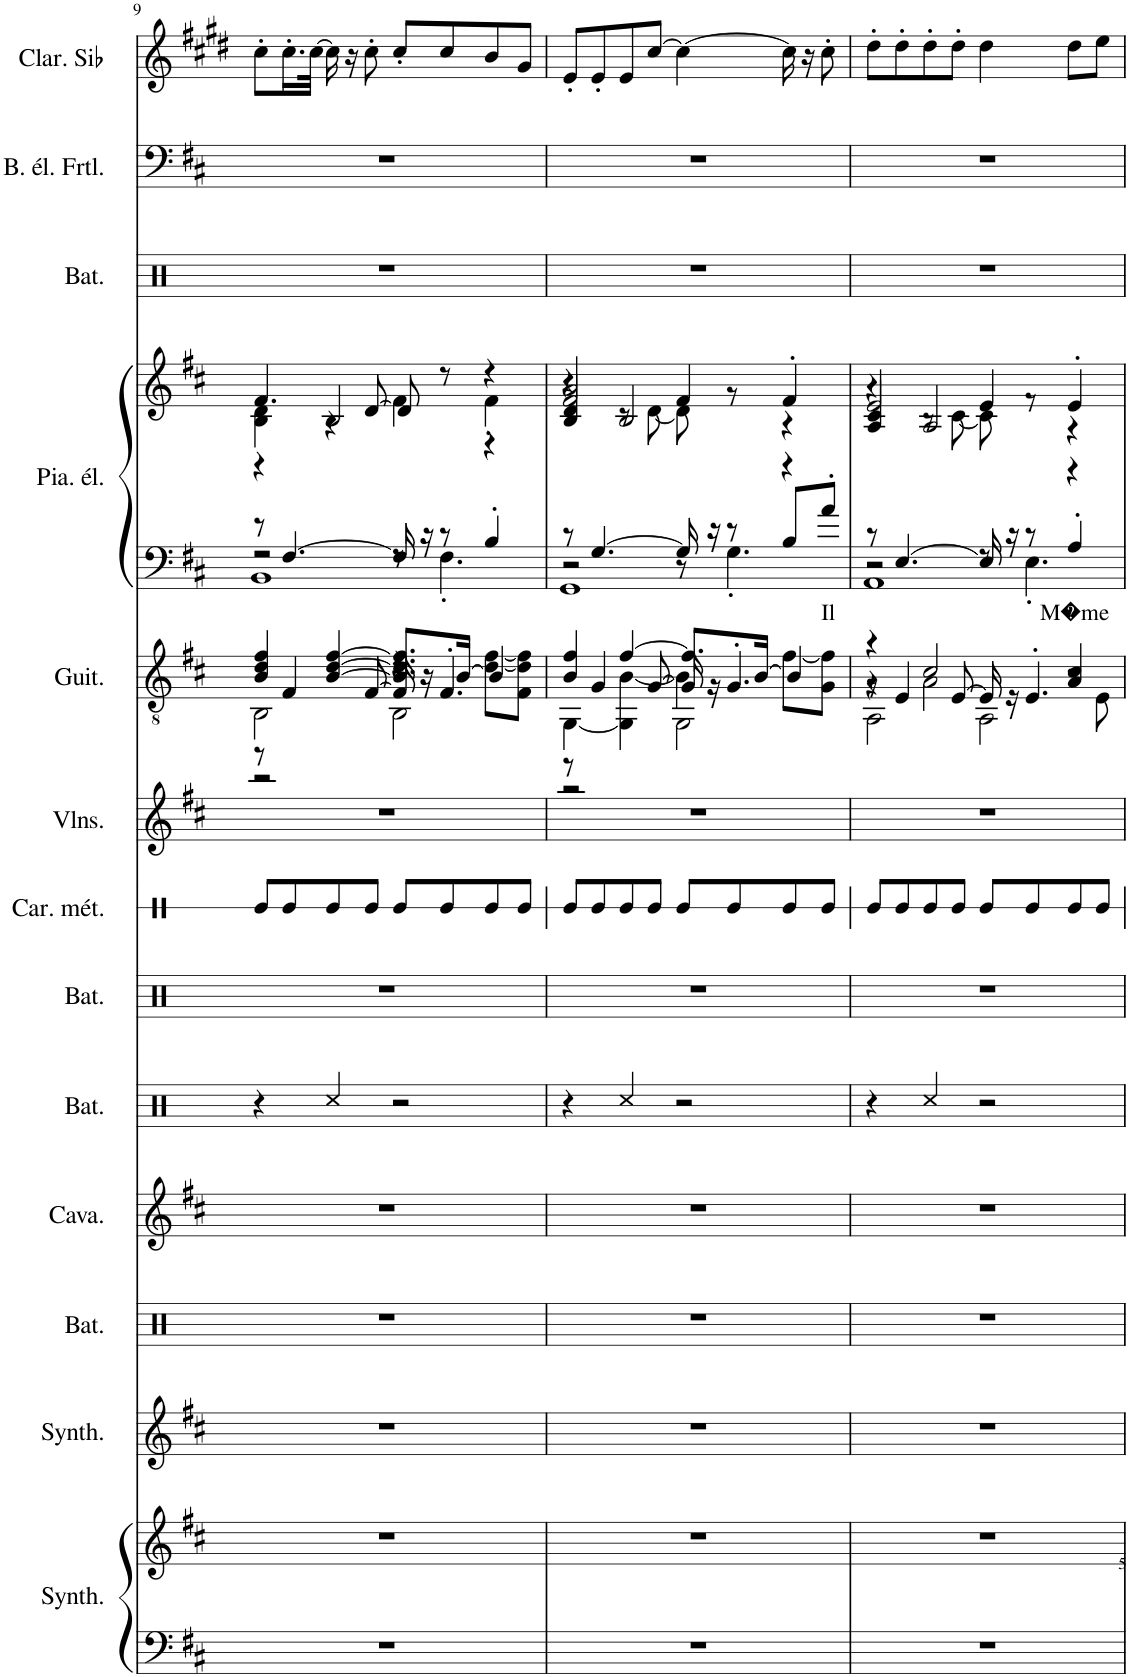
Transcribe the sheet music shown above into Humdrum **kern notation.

**kern	**kern	**kern	**kern	**kern	**kern	**kern	**kern	**kern	**kern	**kern	**text	**kern	**kern	**kern	**kern
*part13	*part13	*part12	*part11	*part10	*part9	*part8	*part7	*part6	*part5	*part4	*part4	*part4	*part3	*part2	*part1
*staff15	*staff14	*staff13	*staff12	*staff11	*staff10	*staff9	*staff8	*staff7	*staff6	*staff5	*staff5	*staff4	*staff3	*staff2	*staff1
*I"Synthétiseur Pad, nappe	*	*I"Synthétiseur d'effets, pont	*I"Batterie, grillon	*I"Cavaquinho, guitare solo	*I"Batterie, RS	*I"Batterie, Toms	*I"Carillon en métal, Shaker	*I"Violons, cordes	*I"Guitare acoustique, acc guitar	*I"Piano électrique, rhodes	*	*	*I"Batterie, percussions	*I"Basse électrique fretless, Basse fretless	*I"Clarinette en Sib
*I'Synth.	*	*I'Synth.	*I'Bat.	*I'Cava.	*I'Bat.	*I'Bat.	*I'Car. mét.	*I'Vlns.	*I'Guit.	*I'Pia. él.	*	*	*I'Bat.	*I'B. él. Frtl.	*I'Clar. Sib
!!LO:PB:g=z
*clefF4	*clefG2	*clefG2	*clefX	*clefG2	*clefX	*clefX	*clefX	*clefG2	*clefGv2	*clefF4	*	*clefG2	*clefX	*clefF4	*clefG2
*	*	*	*	*	*	*	*	*	*	*	*	*	*	*Trd7c12	*Trd1c2
*k[f#c#]	*k[f#c#]	*k[f#c#]	*k[]	*k[f#c#]	*k[]	*k[]	*k[]	*k[f#c#]	*k[f#c#]	*k[f#c#]	*	*k[f#c#]	*k[]	*k[f#c#]	*k[f#c#g#d#]
*M4/4	*M4/4	*M4/4	*M4/4	*M4/4	*M4/4	*M4/4	*M4/4	*M4/4	*M4/4	*M4/4	*	*M4/4	*M4/4	*M4/4	*M4/4
=9	=9	=9	=9	=9	=9	=9	=9	=9	=9	=9	=9	=9	=9	=9	=9
*	*	*	*	*	*	*	*	*	*^	*^	*	*^	*	*	*
*	*	*	*	*	*	*	*	*	*	*^	*	*^	*	*	*^	*	*	*
*	*	*	*	*	*	*	*	*	*	*	*^	*	*	*	*	*	*	*	*	*	*
1r	1r	1r	1r	1r	4r	1r	8Re/L	1r	4B/ 4d/ 4f#/	2BB\	8r	2r	8r	2r	1BB	.	4.f#/	4B\ 4d\	4r	1r	1r	8cc#'\L
.	.	.	.	.	.	.	8Re/	.	.	.	4F#/	.	[4.F#/	.	.	.	.	.	.	.	.	16.cc#'\L
.	.	.	.	.	.	.	.	.	.	.	.	.	.	.	.	.	.	.	.	.	.	[32cc#\JJk
.	.	.	.	.	4Rcc/	.	8Re/	.	[4B/ [4d/ [4f#/	.	.	.	.	.	.	.	.	4r	2B/	.	.	16cc#\]
.	.	.	.	.	.	.	.	.	.	.	.	.	.	.	.	.	.	.	.	.	.	16r
.	.	.	.	.	.	.	8Re/J	.	.	.	[8F#/	.	.	.	.	.	[8d/	.	.	.	.	8cc#'\
.	.	.	.	.	2r	.	8Re/L	.	8.B/] 8.d/] 8.f#/]L	4r	16F#/]	2BB\	16F#/]	8r	.	.	8d/]	4f#\	.	.	.	8cc#'/L
.	.	.	.	.	.	.	.	.	.	.	16r	.	16r	.	.	.	.	.	.	.	.	.
.	.	.	.	.	.	.	8Re/	.	.	.	4.F#'/	.	8r	4.F#'\	.	.	8r	.	.	.	.	8cc#/
.	.	.	.	.	.	.	.	.	[16B/Jk	.	.	.	.	.	.	.	.	.	.	.	.	.
.	.	.	.	.	.	.	8Re/	.	4B/]	[8d\ [8f#\L	.	.	4B'/	.	.	.	4r	4f#'\	4r	.	.	8b/
.	.	.	.	.	.	.	8Re/J	.	.	8F#\ 8d\] 8f#\]J	.	.	.	.	.	.	.	.	.	.	.	8g#/J
=10	=10	=10	=10	=10	=10	=10	=10	=10	=10	=10	=10	=10	=10	=10	=10	=10	=10	=10	=10	=10	=10	=10
1r	1r	1r	1r	1r	4r	1r	8Re/L	1r	4B/ 4f#/	[4GG\	8r	2r	8r	2r	1GG	.	2f#/ 2a/	4r	4B/ 4d/	1r	1r	8e'/L
.	.	.	.	.	.	.	8Re/	.	.	.	4G/	.	[4.G/	.	.	.	.	.	.	.	.	8e'/
.	.	.	.	.	4Rcc/	.	8Re/	.	[4f#/	4GG\] [4B\	.	.	.	.	.	.	.	8r	2B/	.	.	8e/
.	.	.	.	.	.	.	8Re/J	.	.	.	[8G/	.	.	.	.	.	.	[8d\	.	.	.	[8cc#/J
.	.	.	.	.	2r	.	8Re/L	.	8.f#/L]	4B\]	16G/]	2GG\	16G/]	8r	.	.	4f#/	8d\]	.	.	.	4cc#\_
.	.	.	.	.	.	.	.	.	.	.	16r	.	16r	.	.	.	.	.	.	.	.	.
.	.	.	.	.	.	.	8Re/	.	.	.	4.G'/	.	8r	4.G'\	.	.	.	8r	.	.	.	.
.	.	.	.	.	.	.	.	.	[16B/Jk	.	.	.	.	.	.	.	.	.	.	.	.	.
.	.	.	.	.	.	.	8Re/	.	4B/]	[8f#\L	.	.	8B/L	.	.	.	4f#'/	4r	4r	.	.	16cc#\]
.	.	.	.	.	.	.	.	.	.	.	.	.	.	.	.	.	.	.	.	.	.	16r
!	!	!	!	!	!	!	!	!	!	!	!	!	!	!	!	!LO:LY:b	!	!	!	!	!	!
.	.	.	.	.	.	.	8Re/J	.	.	8G\ 8f#\]J	.	.	8a'/J	.	.	Il	.	.	.	.	.	8cc#'\
=11	=11	=11	=11	=11	=11	=11	=11	=11	=11	=11	=11	=11	=11	=11	=11	=11	=11	=11	=11	=11	=11	=11
1r	1r	1r	1r	1r	4r	1r	8Re/L	1r	4r	4r	8r	2AA\	8r	2r	1AA	.	2e/	4r	4A/ 4c#/	1r	1r	8dd#'\L
.	.	.	.	.	.	.	8Re/	.	.	.	4E/	.	[4.E/	.	.	.	.	.	.	.	.	8dd#'\
.	.	.	.	.	4Rcc/	.	8Re/	.	2c#/	2A\	.	.	.	.	.	.	.	8r	2A/	.	.	8dd#'\
.	.	.	.	.	.	.	8Re/J	.	.	.	[8E/	.	.	.	.	.	.	[8c#\	.	.	.	8dd#'\J
.	.	.	.	.	2r	.	8Re/L	.	.	.	16E/]	2AA\	16E/]	8r	.	.	4e/	8c#\]	.	.	.	4dd#\
.	.	.	.	.	.	.	.	.	.	.	16r	.	16r	.	.	.	.	.	.	.	.	.
.	.	.	.	.	.	.	8Re/	.	.	.	4.E'/	.	8r	4.E'\	.	.	.	8r	.	.	.	.
!	!	!	!	!	!	!	!	!	!	!	!	!	!	!	!	!LO:LY:b	!	!	!	!	!	!
.	.	.	.	.	.	.	8Re/	.	4A/ 4c#/	8r	.	.	4A'/	.	.	M�me	4e'/	4r	4r	.	.	8dd#\L
.	.	.	.	.	.	.	8Re/J	.	.	8E\	.	.	.	.	.	.	.	.	.	.	.	8ee\J
*	*	*	*	*	*	*	*	*	*v	*v	*v	*v	*	*	*	*	*	*	*	*	*	*
*	*	*	*	*	*	*	*	*	*	*v	*v	*v	*	*	*	*	*	*	*
*	*	*	*	*	*	*	*	*	*	*	*	*v	*v	*v	*	*	*
=	=	=	=	=	=	=	=	=	=	=	=	=	=	=	=
*-	*-	*-	*-	*-	*-	*-	*-	*-	*-	*-	*-	*-	*-	*-	*-
